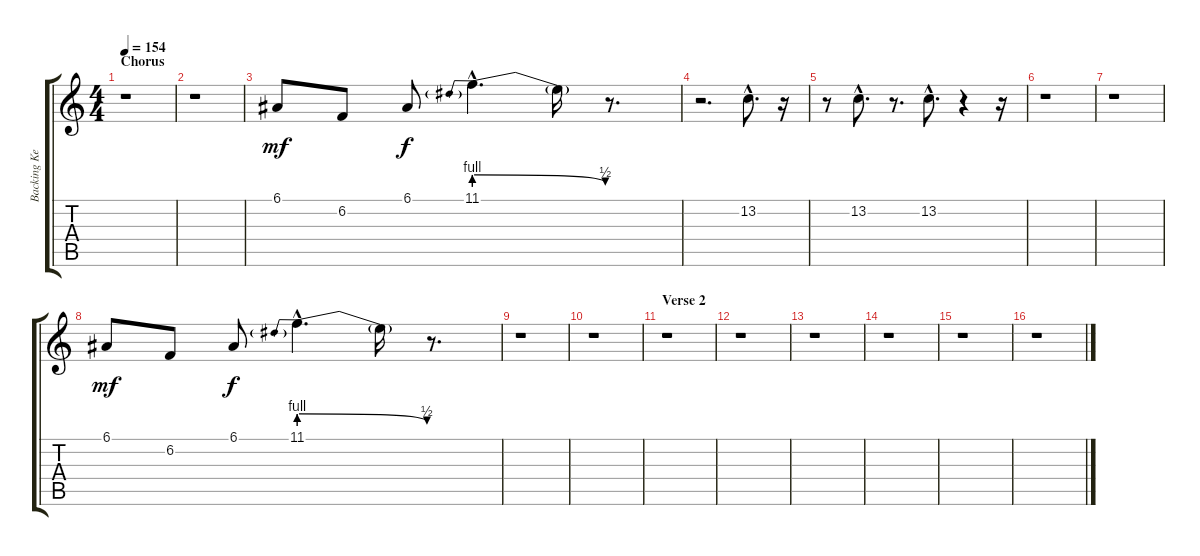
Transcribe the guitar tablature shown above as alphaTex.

\track ("Backing Keyboards" "Backing Ke") {instrument flute}
\staff {score tabs}
\tuning (E4 B3 G3 D3 A2 E2) {hide}
\ts (4 4)
\section ("" "Chorus")
\tempo 154
\clef g2
\ks c
r.1{dy mf volume 15 instrument flute} |
r.1 |
6.1.8 6.2.8 6.1.8{dy f} 11.1{be (prebendrelease 0 4 60 2) hac}.4{d} 11.1{t}.16 r.8{d} |
r.2{d} 13.2{hac}.8{d} r.16 |
r.8 13.2{hac}.8{d} r.8{d} 13.2{hac}.8{d} r.4 r.16 |
r.1 |
r.1 |
6.1.8{dy mf} 6.2.8 6.1.8{dy f} 11.1{be (prebendrelease 0 4 60 2) hac}.4{d} 11.1{t}.16 r.8{d} |
r.1 |
r.1 |
\section ("" "Verse 2")
r.1 |
r.1 |
r.1 |
r.1 |
r.1 |
r.1
